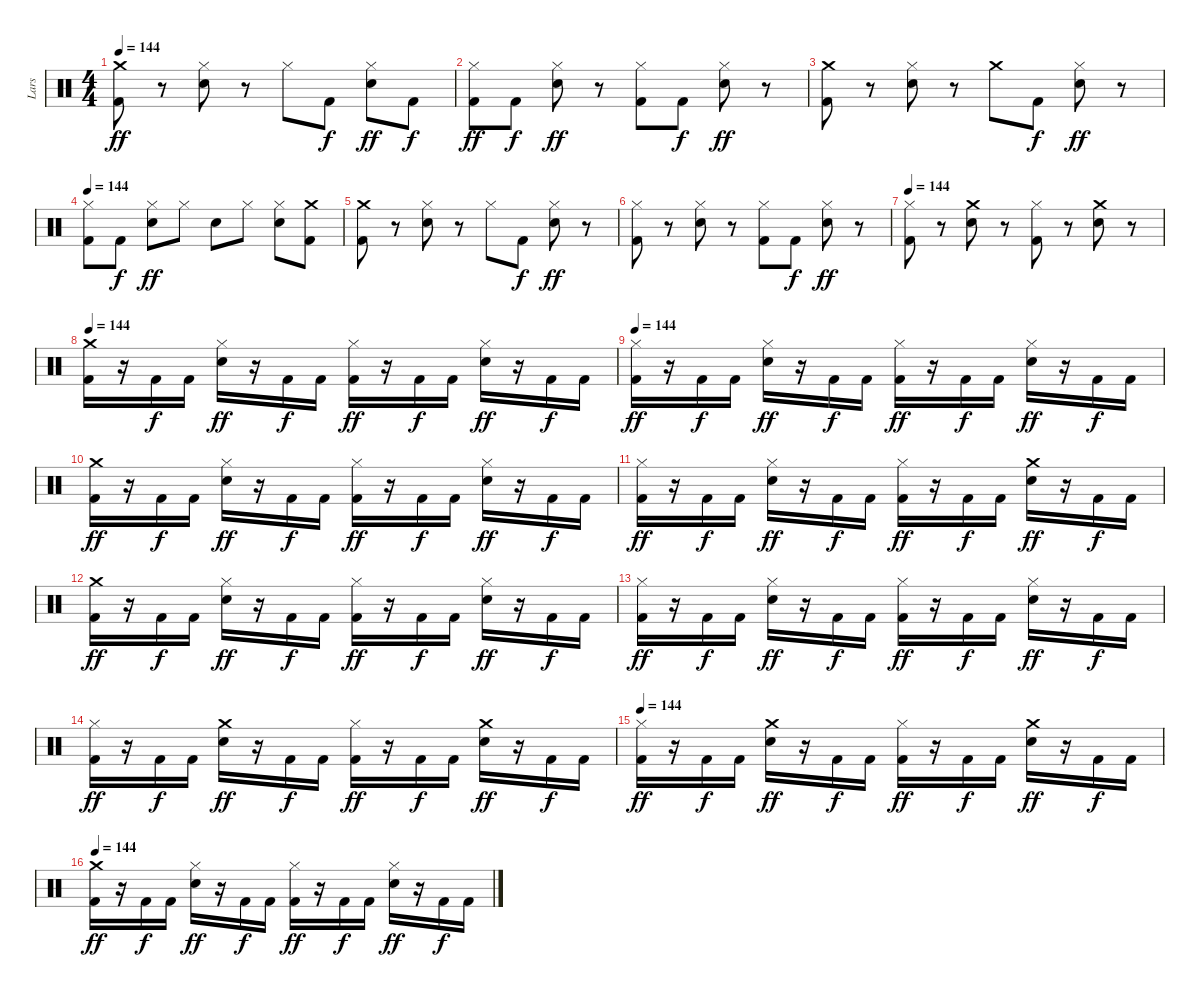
\track ("Lars" "Lars") {instrument percussion}
\staff {score}
\articulation defaults
\ts (4 4)
\tempo 144
\clef neutral
\ks c
("Crash medium (hit)" "Kick (hit) 2").8{dy ff} r.8 ("Hi-Hat (closed)" "Snare (hit) 2").8 r.8 "Hi-Hat (closed)".8 "Kick (hit) 2".8{dy f} ("Hi-Hat (closed)" "Snare (hit) 2").8{dy ff} "Kick (hit) 2".8{dy f} |
("Hi-Hat (closed)" "Kick (hit) 2").8{dy ff} "Kick (hit) 2".8{dy f} ("Hi-Hat (closed)" "Snare (hit) 2").8{dy ff} r.8 ("Hi-Hat (closed)" "Kick (hit) 2").8 "Kick (hit) 2".8{dy f} ("Hi-Hat (closed)" "Snare (hit) 2").8{dy ff} r.8 |
("Crash medium (hit)" "Kick (hit) 2").8 r.8 ("Hi-Hat (closed)" "Snare (hit) 2").8 r.8 "Crash medium (hit)".8 "Kick (hit) 2".8{dy f} ("Hi-Hat (closed)" "Snare (hit) 2").8{dy ff} r.8 |
\tempo 144
("Hi-Hat (closed)" "Kick (hit) 2").8 "Kick (hit) 2".8{dy f} ("Hi-Hat (closed)" "Snare (hit) 2").8{dy ff} "Hi-Hat (closed)".8 "Snare (hit) 2".8 "Hi-Hat (closed)".8 ("Hi-Hat (closed)" "Snare (hit) 2").8 ("Crash medium (hit)" "Kick (hit) 2").8 |
("Crash medium (hit)" "Kick (hit) 2").8 r.8 ("Hi-Hat (closed)" "Snare (hit) 2").8 r.8 "Hi-Hat (closed)".8 "Kick (hit) 2".8{dy f} ("Hi-Hat (closed)" "Snare (hit) 2").8{dy ff} r.8 |
("Hi-Hat (closed)" "Kick (hit) 2").8 r.8 ("Hi-Hat (closed)" "Snare (hit) 2").8 r.8 ("Hi-Hat (closed)" "Kick (hit) 2").8 "Kick (hit) 2".8{dy f} ("Hi-Hat (closed)" "Snare (hit) 2").8{dy ff} r.8 |
\tempo 144
("Hi-Hat (closed)" "Kick (hit) 2").8 r.8 ("Crash medium (hit)" "Snare (hit) 2").8 r.8 ("Hi-Hat (closed)" "Kick (hit) 2").8 r.8 ("Crash medium (hit)" "Snare (hit) 2").8 r.8 |
\tempo 144
("Crash medium (hit)" "Kick (hit) 2").16 r.16 "Kick (hit) 2".16{dy f} "Kick (hit) 2".16 ("Hi-Hat (closed)" "Snare (hit) 2").16{dy ff} r.16 "Kick (hit) 2".16{dy f} "Kick (hit) 2".16 ("Hi-Hat (closed)" "Kick (hit) 2").16{dy ff} r.16 "Kick (hit) 2".16{dy f} "Kick (hit) 2".16 ("Hi-Hat (closed)" "Snare (hit) 2").16{dy ff} r.16 "Kick (hit) 2".16{dy f} "Kick (hit) 2".16 |
\tempo 144
("Hi-Hat (closed)" "Kick (hit) 2").16{dy ff} r.16 "Kick (hit) 2".16{dy f} "Kick (hit) 2".16 ("Hi-Hat (closed)" "Snare (hit) 2").16{dy ff} r.16 "Kick (hit) 2".16{dy f} "Kick (hit) 2".16 ("Hi-Hat (closed)" "Kick (hit) 2").16{dy ff} r.16 "Kick (hit) 2".16{dy f} "Kick (hit) 2".16 ("Hi-Hat (closed)" "Snare (hit) 2").16{dy ff} r.16 "Kick (hit) 2".16{dy f} "Kick (hit) 2".16 |
("Crash medium (hit)" "Kick (hit) 2").16{dy ff} r.16 "Kick (hit) 2".16{dy f} "Kick (hit) 2".16 ("Hi-Hat (closed)" "Snare (hit) 2").16{dy ff} r.16 "Kick (hit) 2".16{dy f} "Kick (hit) 2".16 ("Hi-Hat (closed)" "Kick (hit) 2").16{dy ff} r.16 "Kick (hit) 2".16{dy f} "Kick (hit) 2".16 ("Hi-Hat (closed)" "Snare (hit) 2").16{dy ff} r.16 "Kick (hit) 2".16{dy f} "Kick (hit) 2".16 |
("Hi-Hat (closed)" "Kick (hit) 2").16{dy ff} r.16 "Kick (hit) 2".16{dy f} "Kick (hit) 2".16 ("Hi-Hat (closed)" "Snare (hit) 2").16{dy ff} r.16 "Kick (hit) 2".16{dy f} "Kick (hit) 2".16 ("Hi-Hat (closed)" "Kick (hit) 2").16{dy ff} r.16 "Kick (hit) 2".16{dy f} "Kick (hit) 2".16 ("Crash medium (hit)" "Snare (hit) 2").16{dy ff} r.16 "Kick (hit) 2".16{dy f} "Kick (hit) 2".16 |
("Crash medium (hit)" "Kick (hit) 2").16{dy ff} r.16 "Kick (hit) 2".16{dy f} "Kick (hit) 2".16 ("Hi-Hat (closed)" "Snare (hit) 2").16{dy ff} r.16 "Kick (hit) 2".16{dy f} "Kick (hit) 2".16 ("Hi-Hat (closed)" "Kick (hit) 2").16{dy ff} r.16 "Kick (hit) 2".16{dy f} "Kick (hit) 2".16 ("Hi-Hat (closed)" "Snare (hit) 2").16{dy ff} r.16 "Kick (hit) 2".16{dy f} "Kick (hit) 2".16 |
("Hi-Hat (closed)" "Kick (hit) 2").16{dy ff} r.16 "Kick (hit) 2".16{dy f} "Kick (hit) 2".16 ("Hi-Hat (closed)" "Snare (hit) 2").16{dy ff} r.16 "Kick (hit) 2".16{dy f} "Kick (hit) 2".16 ("Hi-Hat (closed)" "Kick (hit) 2").16{dy ff} r.16 "Kick (hit) 2".16{dy f} "Kick (hit) 2".16 ("Hi-Hat (closed)" "Snare (hit) 2").16{dy ff} r.16 "Kick (hit) 2".16{dy f} "Kick (hit) 2".16 |
("Hi-Hat (closed)" "Kick (hit) 2").16{dy ff} r.16 "Kick (hit) 2".16{dy f} "Kick (hit) 2".16 ("Crash medium (hit)" "Snare (hit) 2").16{dy ff} r.16 "Kick (hit) 2".16{dy f} "Kick (hit) 2".16 ("Hi-Hat (closed)" "Kick (hit) 2").16{dy ff} r.16 "Kick (hit) 2".16{dy f} "Kick (hit) 2".16 ("Crash medium (hit)" "Snare (hit) 2").16{dy ff} r.16 "Kick (hit) 2".16{dy f} "Kick (hit) 2".16 |
\tempo 144
("Hi-Hat (closed)" "Kick (hit) 2").16{dy ff} r.16 "Kick (hit) 2".16{dy f} "Kick (hit) 2".16 ("Crash medium (hit)" "Snare (hit) 2").16{dy ff} r.16 "Kick (hit) 2".16{dy f} "Kick (hit) 2".16 ("Hi-Hat (closed)" "Kick (hit) 2").16{dy ff} r.16 "Kick (hit) 2".16{dy f} "Kick (hit) 2".16 ("Crash medium (hit)" "Snare (hit) 2").16{dy ff} r.16 "Kick (hit) 2".16{dy f} "Kick (hit) 2".16 |
\tempo 144
("Crash medium (hit)" "Kick (hit) 2").16{dy ff} r.16 "Kick (hit) 2".16{dy f} "Kick (hit) 2".16 ("Hi-Hat (closed)" "Snare (hit) 2").16{dy ff} r.16 "Kick (hit) 2".16{dy f} "Kick (hit) 2".16 ("Hi-Hat (closed)" "Kick (hit) 2").16{dy ff} r.16 "Kick (hit) 2".16{dy f} "Kick (hit) 2".16 ("Hi-Hat (closed)" "Snare (hit) 2").16{dy ff} r.16 "Kick (hit) 2".16{dy f} "Kick (hit) 2".16
